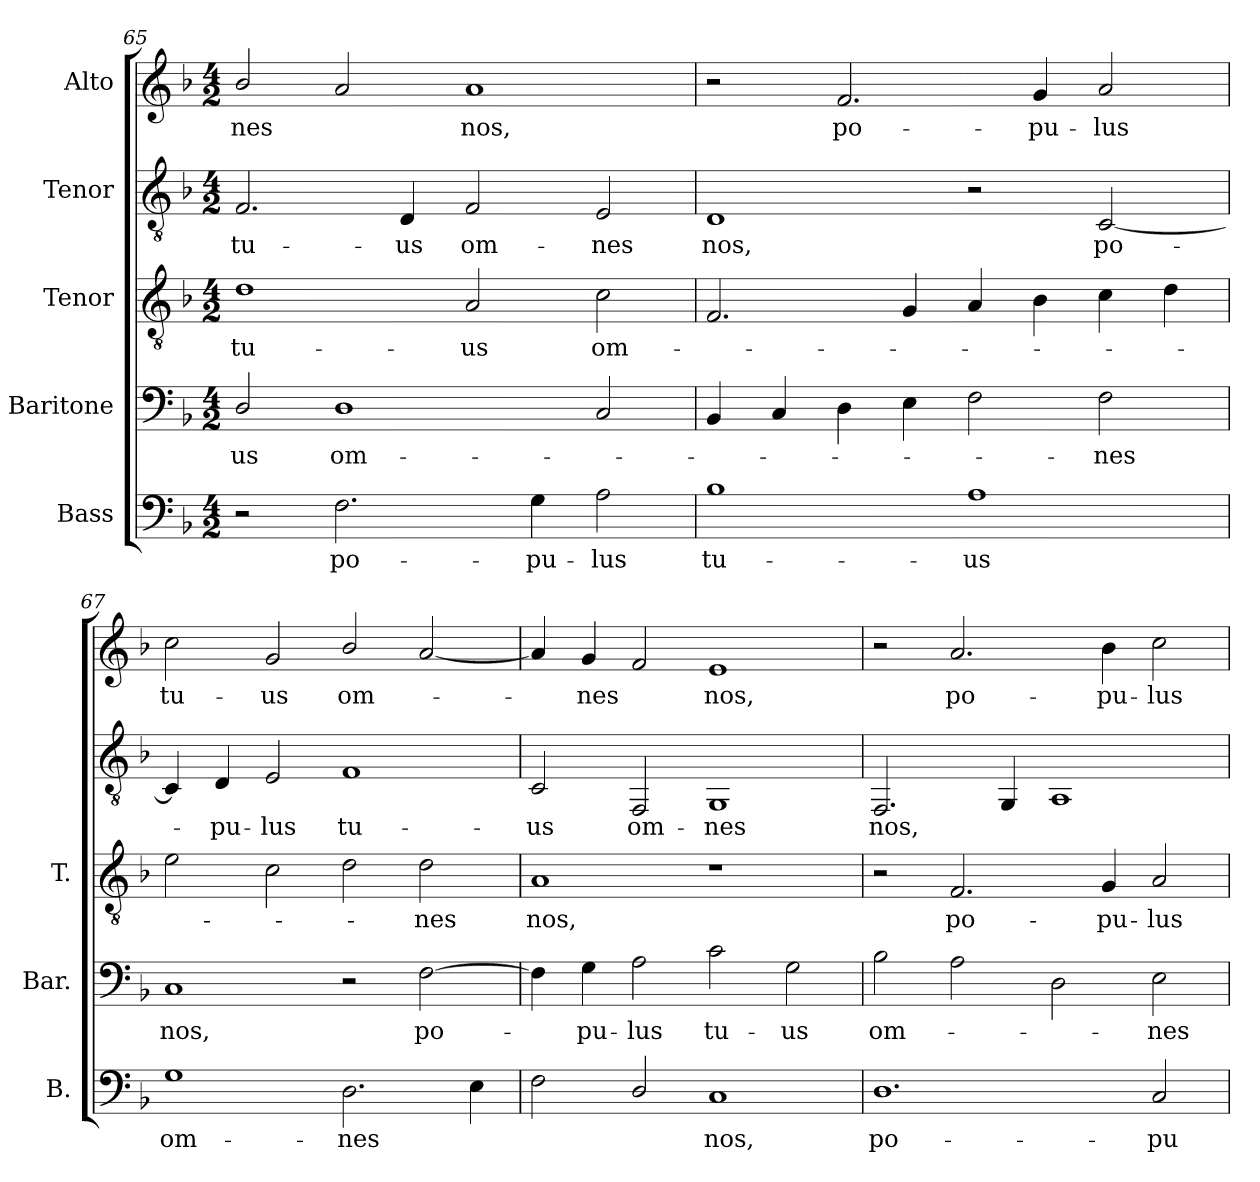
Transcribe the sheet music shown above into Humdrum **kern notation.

**kern	**text	**kern	**text	**kern	**text	**kern	**text	**kern	**text
*part5	*part5	*part4	*part4	*part3	*part3	*part2	*part2	*part1	*part1
*staff5	*staff5	*staff4	*staff4	*staff3	*staff3	*staff2	*staff2	*staff1	*staff1
*I"Bass	*	*I"Baritone	*	*I"Tenor	*	*I"Tenor	*	*I"Alto	*
*I'B.	*	*I'Bar.	*	*I'T.	*	*	*	*	*
*clefF4	*	*clefF4	*	*clefGv2	*	*clefGv2	*	*clefG2	*
*	*	*	*	*ITrd7c12	*	*	*	*	*
*k[b-]	*	*k[b-]	*	*k[b-]	*	*k[b-]	*	*k[b-]	*
*F:	*	*F:	*	*F:	*	*F:	*	*F:	*
*M4/2	*	*M4/2	*	*M4/2	*	*M4/2	*	*M4/2	*
=65	=65	=65	=65	=65	=65	=65	=65	=65	=65
!	!	!	!LO:LY:b:color=#000000	!	!	!	!	!	!
!	!	!	!	!	!LO:LY:b:color=#000000	!	!	!	!
!	!	!	!	!	!	!	!LO:LY:b:color=#000000	!	!
!	!	!	!	!	!	!	!	!	!LO:LY:b:color=#000000
2r	.	2Di/	-us	1Di	tu-	2.Fi/	tu-	2b-i/	-nes
!	!LO:LY:b:color=#000000	!	!	!	!	!	!	!	!
!	!	!	!LO:LY:b:color=#000000	!	!	!	!	!	!
2.Fi\	po-	1Di	om-	.	.	.	.	2ai/	.
!	!	!	!	!	!	!	!LO:LY:b:color=#000000	!	!
.	.	.	.	.	.	4Di/	-us	.	.
!	!	!	!	!	!LO:LY:b:color=#000000	!	!	!	!
!	!	!	!	!	!	!	!LO:LY:b:color=#000000	!	!
!	!	!	!	!	!	!	!	!	!LO:LY:b:color=#000000
.	.	.	.	2AAi/	-us	2Fi/	om-	1ai	nos,
!	!LO:LY:b:color=#000000	!	!	!	!	!	!	!	!
4Gi\	-pu-	.	.	.	.	.	.	.	.
!	!LO:LY:b:color=#000000	!	!	!	!	!	!	!	!
!	!	!	!	!	!LO:LY:b:color=#000000	!	!	!	!
!	!	!	!	!	!	!	!LO:LY:b:color=#000000	!	!
2Ai\	-lus	2Ci/	.	2Ci\	om-	2Ei/	-nes	.	.
!!LO:LB:g=z
=66	=66	=66	=66	=66	=66	=66	=66	=66	=66
!	!LO:LY:b:color=#000000	!	!	!	!	!	!	!	!
!	!	!	!	!	!	!	!LO:LY:b:color=#000000	!	!
1B-i	tu-	4BB-i/	.	2.FFi/	.	1Di	nos,	2r	.
.	.	4Ci/	.	.	.	.	.	.	.
!	!	!	!	!	!	!	!	!	!LO:LY:b:color=#000000
.	.	4Di\	.	.	.	.	.	2.fi/	po-
.	.	4Ei\	.	4GGi/	.	.	.	.	.
!	!LO:LY:b:color=#000000	!	!	!	!	!	!	!	!
1Ai	-us	2Fi\	.	4AAi/	.	2r	.	.	.
!	!	!	!	!	!	!	!	!	!LO:LY:b:color=#000000
.	.	.	.	4BB-i\	.	.	.	4gi/	-pu-
!	!	!	!LO:LY:b:color=#000000	!	!	!	!	!	!
!	!	!	!	!	!	!	!LO:LY:b:color=#000000	!	!
!	!	!	!	!	!	!	!	!	!LO:LY:b:color=#000000
.	.	2Fi\	-nes	4Ci\	.	[2Ci/	po-	2ai/	-lus
.	.	.	.	4Di\	.	.	.	.	.
=67	=67	=67	=67	=67	=67	=67	=67	=67	=67
!	!LO:LY:b:color=#000000	!	!	!	!	!	!	!	!
!	!	!	!LO:LY:b:color=#000000	!	!	!	!	!	!
!	!	!	!	!	!	!	!	!	!LO:LY:b:color=#000000
1Gi	om-	1Ci	nos,	2Ei\	.	4Ci/]	.	2cci\	tu-
!	!	!	!	!	!	!	!LO:LY:b:color=#000000	!	!
.	.	.	.	.	.	4Di/	-pu-	.	.
!	!	!	!	!	!	!	!LO:LY:b:color=#000000	!	!
!	!	!	!	!	!	!	!	!	!LO:LY:b:color=#000000
.	.	.	.	2Ci\	.	2Ei/	-lus	2gi/	-us
!	!LO:LY:b:color=#000000	!	!	!	!	!	!	!	!
!	!	!	!	!	!	!	!LO:LY:b:color=#000000	!	!
!	!	!	!	!	!	!	!	!	!LO:LY:b:color=#000000
2.Di\	-nes	2r	.	2Di\	.	1Fi	tu-	2b-i/	om-
!	!	!	!LO:LY:b:color=#000000	!	!	!	!	!	!
!	!	!	!	!	!LO:LY:b:color=#000000	!	!	!	!
.	.	[2Fi\	po-	2Di\	-nes	.	.	[2ai/	.
4Ei\	.	.	.	.	.	.	.	.	.
=68	=68	=68	=68	=68	=68	=68	=68	=68	=68
!	!	!	!	!	!LO:LY:b:color=#000000	!	!	!	!
!	!	!	!	!	!	!	!LO:LY:b:color=#000000	!	!
2Fi\	.	4Fi\]	.	1AAi	nos,	2Ci/	-us	4ai/]	.
!	!	!	!LO:LY:b:color=#000000	!	!	!	!	!	!
!	!	!	!	!	!	!	!	!	!LO:LY:b:color=#000000
.	.	4Gi\	-pu-	.	.	.	.	4gi/	-nes
!	!	!	!LO:LY:b:color=#000000	!	!	!	!	!	!
!	!	!	!	!	!	!	!LO:LY:b:color=#000000	!	!
2Di/	.	2Ai\	-lus	.	.	2FFi/	om-	2fi/	.
!	!LO:LY:b:color=#000000	!	!	!	!	!	!	!	!
!	!	!	!LO:LY:b:color=#000000	!	!	!	!	!	!
!	!	!	!	!	!	!	!LO:LY:b:color=#000000	!	!
!	!	!	!	!	!	!	!	!	!LO:LY:b:color=#000000
1Ci	nos,	2ci\	tu-	1r	.	1GGi	-nes	1ei	nos,
!	!	!	!LO:LY:b:color=#000000	!	!	!	!	!	!
.	.	2Gi\	-us	.	.	.	.	.	.
=69	=69	=69	=69	=69	=69	=69	=69	=69	=69
!	!LO:LY:b:color=#000000	!	!	!	!	!	!	!	!
!	!	!	!LO:LY:b:color=#000000	!	!	!	!	!	!
!	!	!	!	!	!	!	!LO:LY:b:color=#000000	!	!
1.Di	po-	2B-i\	om-	2r	.	2.FFi/	nos,	2r	.
!	!	!	!	!	!LO:LY:b:color=#000000	!	!	!	!
!	!	!	!	!	!	!	!	!	!LO:LY:b:color=#000000
.	.	2Ai\	.	2.FFi/	po-	.	.	2.ai/	po-
.	.	.	.	.	.	4GGi/	.	.	.
.	.	2Di\	.	.	.	1AAi	.	.	.
!	!	!	!	!	!LO:LY:b:color=#000000	!	!	!	!
!	!	!	!	!	!	!	!	!	!LO:LY:b:color=#000000
.	.	.	.	4GGi/	-pu-	.	.	4b-i\	-pu-
!	!LO:LY:b:color=#000000	!	!	!	!	!	!	!	!
!	!	!	!LO:LY:b:color=#000000	!	!	!	!	!	!
!	!	!	!	!	!LO:LY:b:color=#000000	!	!	!	!
!	!	!	!	!	!	!	!	!	!LO:LY:b:color=#000000
2Ci/	-pu-	2Ei\	-nes	2AAi/	-lus	.	.	2cci\	-lus
=	=	=	=	=	=	=	=	=	=
*-	*-	*-	*-	*-	*-	*-	*-	*-	*-
